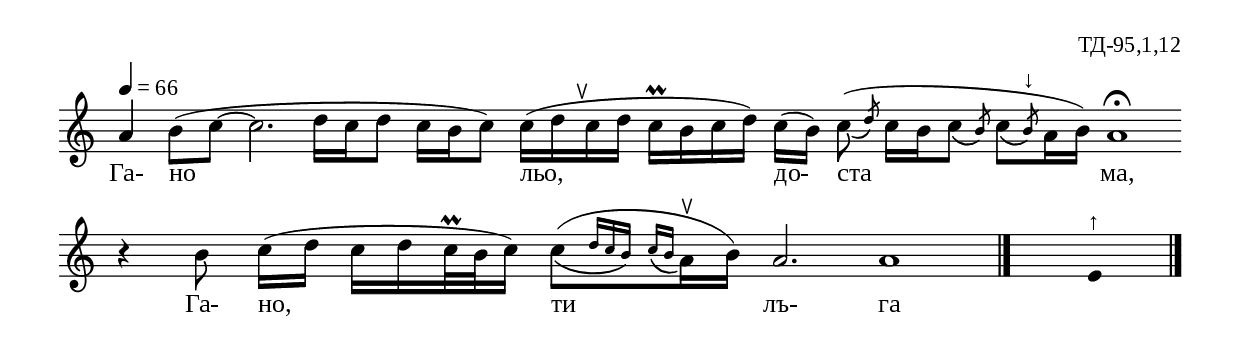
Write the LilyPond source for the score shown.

%{
TD_095_1_12
%}

\include "td-preamble.ly"

\score {
\relative c'' {
\tempo 4 = 66
%\time 5/16
\cadenzaOn
\phrasingSlurDown
a4 b8[( c]~ c2. d16[ c d8] c16[ b c8]) c16[( d s^\ltoe c d] c\prall[ b c d]) c[( b])
\afterGrace c8(\( { \stdB d\) \stdE } c16[ b \afterGrace c8]\( { \stdB b\) \stdE } 
\afterGrace c8[\( { \stdB b^↓\) \stdE } a16 b]) \bar "" a1\fermata
\bar ""
\break
 r4 b8 c16[( d] c[ d c32\prall b c16]) \afterGrace c8[(\( { d16[ c b]\) } 
\grace { c16[\( b] } a^\ltoe\) b]) a2. a1 
 \bar "|." 
 s4 \fixB e^↑
 \bar "|." 
}
\addlyrics { Га- но льо, до- ста ма, Га- но, ти лъ- га }
%
\layout {
     \context { 
	    \Staff \remove "Time_signature_engraver" } 
  indent = #0
  line-width = 190\mm
  ragged-right=##f
}
%
\midi { 
	\context {
		\Score
		tempoWholesPerMinute = #(ly:make-moment 66 4)
		}
	}
}
%
\header{
  opus = "ТД-95,1,12"
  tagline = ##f
}


